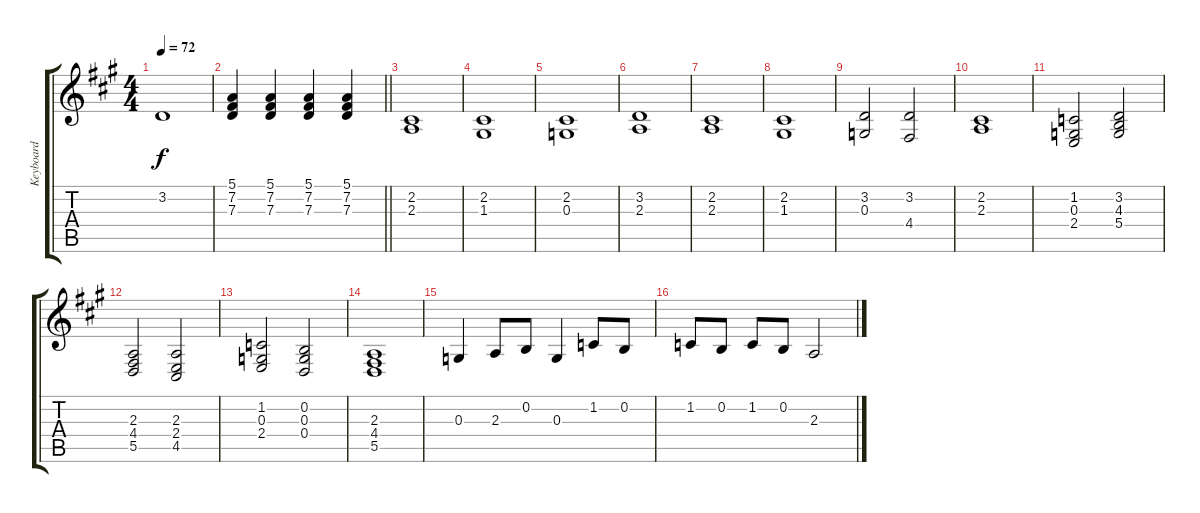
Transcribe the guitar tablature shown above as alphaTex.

\track ("Keyboard" "Keyboard") {instrument rockorgan}
\staff {score tabs}
\tuning (E4 B3 G3 D3 A2 E2) {hide}
\ts (4 4)
\tempo 72
\clef g2
\ks a
3.2.1{dy f} |
\barLineRight lightlight
(5.1 7.2 7.3).4 (5.1 7.2 7.3).4 (5.1 7.2 7.3).4 (5.1 7.2 7.3).4 |
(2.2 2.3).1 |
(2.2 1.3).1 |
(2.2 0.3).1 |
(3.2 2.3).1 |
(2.2 2.3).1 |
(2.2 1.3).1 |
(3.2 0.3).2 (3.2 4.4).2 |
(2.2 2.3).1 |
(1.2 0.3 2.4).2 (3.2 4.3 5.4).2 |
(2.3 4.4 5.5).2 (2.3 2.4 4.5).2 |
(1.2 0.3 2.4).2 (0.2 0.3 0.4).2 |
(2.3 4.4 5.5).1 |
0.3.4{instrument synthstrings1} 2.3.8 0.2.8 0.3.4 1.2.8 0.2.8 |
1.2.8 0.2.8 1.2.8 0.2.8 2.3.2
